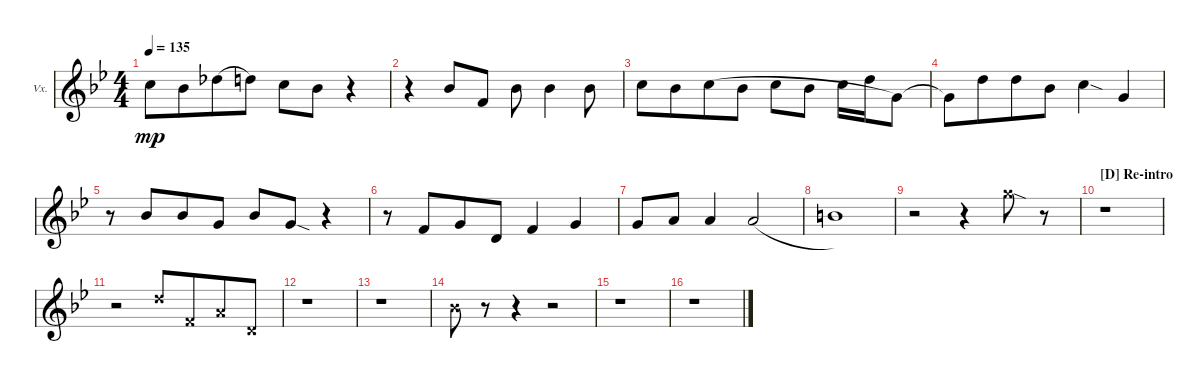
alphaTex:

\defaultSystemsLayout 4
\bracketExtendMode groupsimilarinstruments
\firstSystemTrackNameOrientation horizontal
\otherSystemsTrackNameOrientation horizontal
\track ("Vocal" "Vx.") {instrument acousticguitarsteel}
\staff {score}
\tuning (E4 B3 G3 D3 A2 E2)
\ts (4 4)
\tempo 135
\clef g2
\ks bb
1.2.8{dy mp} 3.3.8{beam merge} 6.3.8{legatoorigin} 7.3.8 5.3.8 3.3.8 r.4 |
r.4 3.3.8 3.4.8 3.3.8 3.3.4 3.3.8 |
1.2.8 3.3.8{beam merge} 1.2.8{legatoorigin} 3.3.8{legatoorigin} 1.2.8{legatoorigin} 3.3.8{legatoorigin} 1.2.16{legatoorigin} 3.2.16{legatoorigin} 0.3.8 |
0.3{t}.8 3.2.8{beam merge} 3.2.8 3.3.8 1.2{sod}.4 0.3.4 |
r.8 3.3.8{beam merge} 3.3.8 0.3.8 3.3.8 0.3{sod}.8 r.4 |
r.8 3.4.8{beam merge} 0.3.8 0.4.8 3.4.4 0.3.4 |
0.3.8 2.3.8 2.3.4 2.3.2{legatoorigin} |
4.3.1 |
r.2 r.4 3.1{sod x}.8 r.8 |
\section ("D" "Re-intro")
r.1 |
r.2 3.2{x}.8 3.4{x}.8{beam merge} 2.3{x}.8 0.4{x}.8 |
r.1 |
r.1 |
3.3{x}.8 r.8 r.4 r.2 |
r.1 |
r.1
